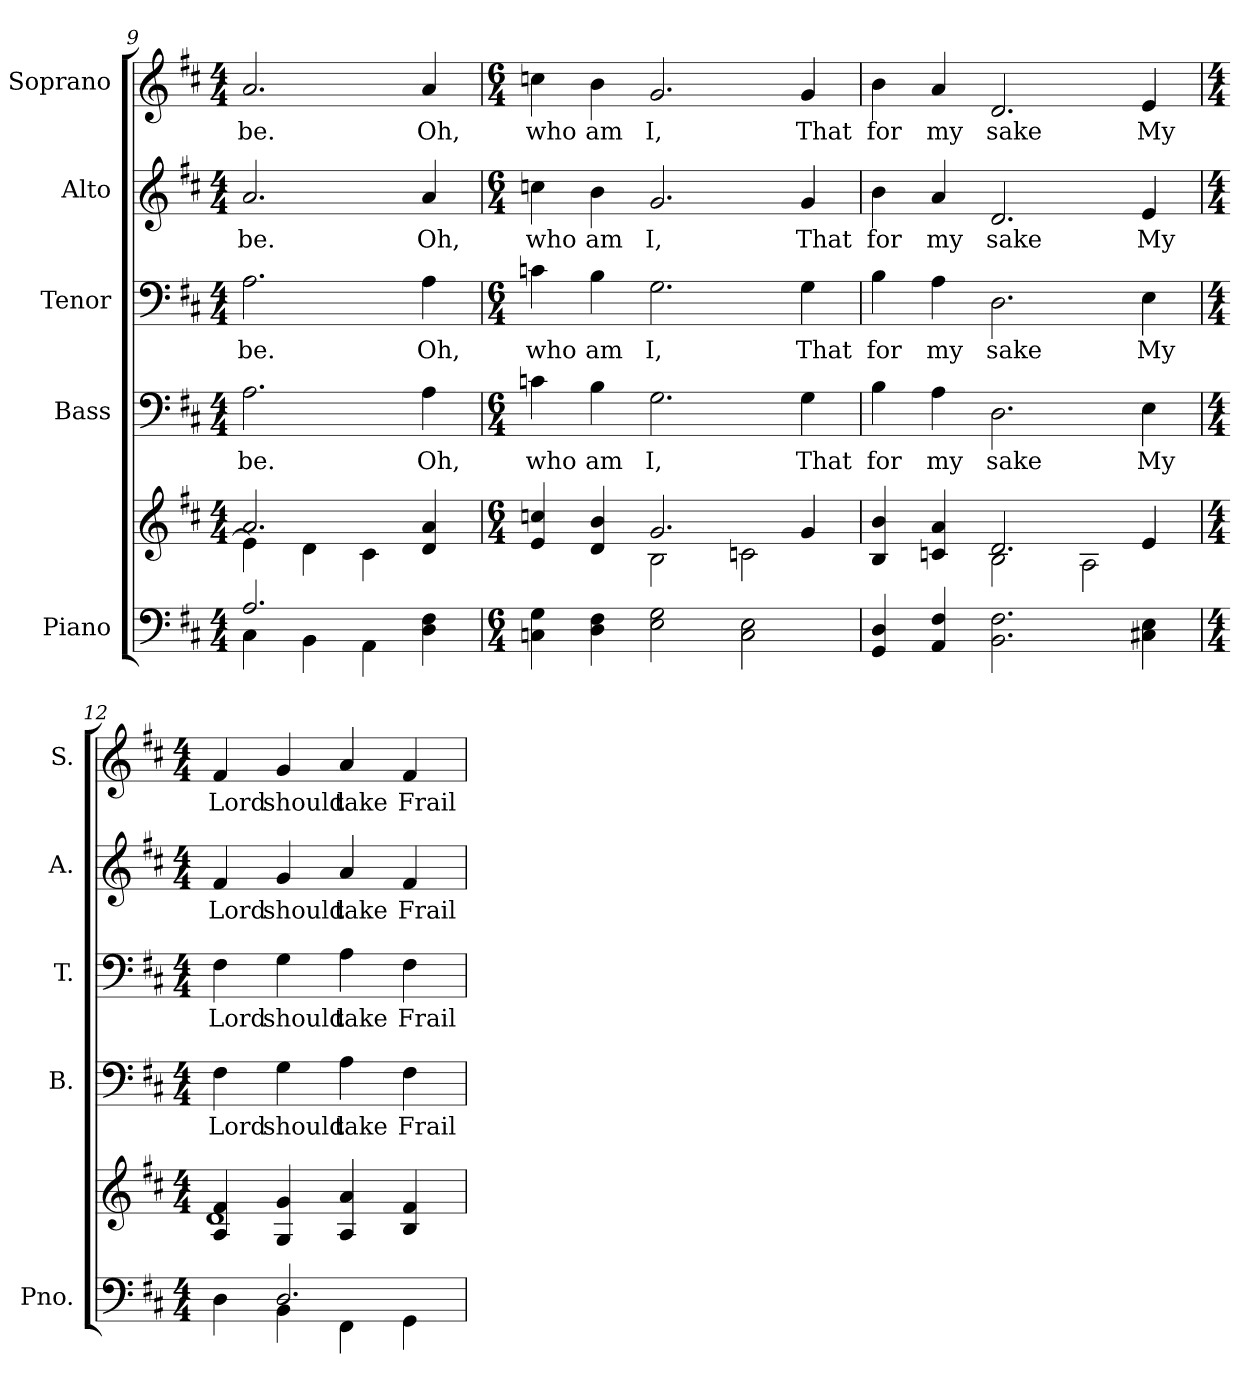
**kern	**kern	**kern	**text	**kern	**text	**kern	**text	**kern	**text
*part5	*part5	*part4	*part4	*part3	*part3	*part2	*part2	*part1	*part1
*staff6	*staff5	*staff4	*staff4	*staff3	*staff3	*staff2	*staff2	*staff1	*staff1
*I"Piano	*	*I"Bass	*	*I"Tenor	*	*I"Alto	*	*I"Soprano	*
*I'Pno.	*	*I'B.	*	*I'T.	*	*I'A.	*	*I'S.	*
*clefF4	*clefG2	*clefF4	*	*clefF4	*	*clefG2	*	*clefG2	*
*k[f#c#]	*k[f#c#]	*k[f#c#]	*	*k[f#c#]	*	*k[f#c#]	*	*k[f#c#]	*
*D:	*D:	*D:	*	*D:	*	*D:	*	*D:	*
*M4/4	*M4/4	*M4/4	*	*M4/4	*	*M4/4	*	*M4/4	*
=9	=9	=9	=9	=9	=9	=9	=9	=9	=9
*^	*^	*	*	*	*	*	*	*	*
!	!	!	!	!	!LO:LY:b:color=#000000	!	!	!	!	!	!
!	!	!	!	!	!	!	!LO:LY:b:color=#000000	!	!	!	!
!	!	!	!	!	!	!	!	!	!LO:LY:b:color=#000000	!	!
!	!	!	!	!	!	!	!	!	!	!	!LO:LY:b:color=#000000
2.Ai/	4C#i\	2.ai/	4ei\]	2.Ai\	be.	2.Ai\	be.	2.ai/	be.	2.ai/	be.
.	4BBi\	.	4di\	.	.	.	.	.	.	.	.
.	4AAi\	.	4c#i\	.	.	.	.	.	.	.	.
!	!	!	!	!	!LO:LY:b:color=#000000	!	!	!	!	!	!
!	!	!	!	!	!	!	!LO:LY:b:color=#000000	!	!	!	!
!	!	!	!	!	!	!	!	!	!LO:LY:b:color=#000000	!	!
!	!	!	!	!	!	!	!	!	!	!	!LO:LY:b:color=#000000
4Di\ 4F#i	4ryy	4di/ 4ai	4ryy	4Ai\	Oh,	4Ai\	Oh,	4ai/	Oh,	4ai/	Oh,
*v	*v	*	*	*	*	*	*	*	*	*	*
!!LO:PB:g=z
=10	=10	=10	=10	=10	=10	=10	=10	=10	=10	=10
*M6/4	*M6/4	*	*M6/4	*	*M6/4	*	*M6/4	*	*M6/4	*
*^	*	*	*	*	*	*	*	*	*	*
!	!	!	!	!	!LO:LY:b:color=#000000	!	!	!	!	!	!
*v	*v	*	*	*	*	*	*	*	*	*	*
*^	*	*	*	*	*	*	*	*	*	*
!	!	!	!	!	!	!	!LO:LY:b:color=#000000	!	!	!	!
*v	*v	*	*	*	*	*	*	*	*	*	*
*^	*	*	*	*	*	*	*	*	*	*
!	!	!	!	!	!	!	!	!	!LO:LY:b:color=#000000	!	!
*v	*v	*	*	*	*	*	*	*	*	*	*
*^	*	*	*	*	*	*	*	*	*	*
!	!	!	!	!	!	!	!	!	!	!	!LO:LY:b:color=#000000
*v	*v	*	*	*	*	*	*	*	*	*	*
4Cni\ 4Gi	4ei/ 4ccni	2ryy	4cni\	who	4cni\	who	4ccni\	who	4ccni\	who
!	!	!	!	!LO:LY:b:color=#000000	!	!	!	!	!	!
!	!	!	!	!	!	!LO:LY:b:color=#000000	!	!	!	!
!	!	!	!	!	!	!	!	!LO:LY:b:color=#000000	!	!
!	!	!	!	!	!	!	!	!	!	!LO:LY:b:color=#000000
4Di\ 4F#i	4di/ 4bi	.	4Bi\	am	4Bi\	am	4bi\	am	4bi\	am
!	!	!	!	!LO:LY:b:color=#000000	!	!	!	!	!	!
!	!	!	!	!	!	!LO:LY:b:color=#000000	!	!	!	!
!	!	!	!	!	!	!	!	!LO:LY:b:color=#000000	!	!
!	!	!	!	!	!	!	!	!	!	!LO:LY:b:color=#000000
2Ei\ 2Gi	2.gi/	2Bi\	2.Gi\	I,	2.Gi\	I,	2.gi/	I,	2.gi/	I,
2Ci\ 2Ei	.	2cni\	.	.	.	.	.	.	.	.
!	!	!	!	!LO:LY:b:color=#000000	!	!	!	!	!	!
!	!	!	!	!	!	!LO:LY:b:color=#000000	!	!	!	!
!	!	!	!	!	!	!	!	!LO:LY:b:color=#000000	!	!
!	!	!	!	!	!	!	!	!	!	!LO:LY:b:color=#000000
.	4gi/	.	4Gi\	That	4Gi\	That	4gi/	That	4gi/	That
=11	=11	=11	=11	=11	=11	=11	=11	=11	=11	=11
!	!	!	!	!LO:LY:b:color=#000000	!	!	!	!	!	!
!	!	!	!	!	!	!LO:LY:b:color=#000000	!	!	!	!
!	!	!	!	!	!	!	!	!LO:LY:b:color=#000000	!	!
!	!	!	!	!	!	!	!	!	!	!LO:LY:b:color=#000000
4GGi/ 4Di	4Bi/ 4bi	2ryy	4Bi\	for	4Bi\	for	4bi\	for	4bi\	for
!	!	!	!	!LO:LY:b:color=#000000	!	!	!	!	!	!
!	!	!	!	!	!	!LO:LY:b:color=#000000	!	!	!	!
!	!	!	!	!	!	!	!	!LO:LY:b:color=#000000	!	!
!	!	!	!	!	!	!	!	!	!	!LO:LY:b:color=#000000
4AAi/ 4F#i	4cni/ 4ai	.	4Ai\	my	4Ai\	my	4ai/	my	4ai/	my
!	!	!	!	!LO:LY:b:color=#000000	!	!	!	!	!	!
!	!	!	!	!	!	!LO:LY:b:color=#000000	!	!	!	!
!	!	!	!	!	!	!	!	!LO:LY:b:color=#000000	!	!
!	!	!	!	!	!	!	!	!	!	!LO:LY:b:color=#000000
2.BBi\ 2.F#i	2.di/	2Bi\	2.Di\	sake	2.Di\	sake	2.di/	sake	2.di/	sake
.	.	2Ai\	.	.	.	.	.	.	.	.
!	!	!	!	!LO:LY:b:color=#000000	!	!	!	!	!	!
!	!	!	!	!	!	!LO:LY:b:color=#000000	!	!	!	!
!	!	!	!	!	!	!	!	!LO:LY:b:color=#000000	!	!
!	!	!	!	!	!	!	!	!	!	!LO:LY:b:color=#000000
4C#Xi\ 4Ei	4ei/	.	4Ei\	My	4Ei\	My	4ei/	My	4ei/	My
=12	=12	=12	=12	=12	=12	=12	=12	=12	=12	=12
*M4/4	*M4/4	*	*M4/4	*	*M4/4	*	*M4/4	*	*M4/4	*
*^	*	*	*	*	*	*	*	*	*	*
!	!	!	!	!	!LO:LY:b:color=#000000	!	!	!	!	!	!
!	!	!	!	!	!	!	!LO:LY:b:color=#000000	!	!	!	!
!	!	!	!	!	!	!	!	!	!LO:LY:b:color=#000000	!	!
!	!	!	!	!	!	!	!	!	!	!	!LO:LY:b:color=#000000
4Di\	4ryy	4Ai/ 4f#i	1di	4F#i\	Lord	4F#i\	Lord	4f#i/	Lord	4f#i/	Lord
!	!	!	!	!	!LO:LY:b:color=#000000	!	!	!	!	!	!
!	!	!	!	!	!	!	!LO:LY:b:color=#000000	!	!	!	!
!	!	!	!	!	!	!	!	!	!LO:LY:b:color=#000000	!	!
!	!	!	!	!	!	!	!	!	!	!	!LO:LY:b:color=#000000
2.Di/	4BBi\	4Gi/ 4gi	.	4Gi\	should	4Gi\	should	4gi/	should	4gi/	should
!	!	!	!	!	!LO:LY:b:color=#000000	!	!	!	!	!	!
!	!	!	!	!	!	!	!LO:LY:b:color=#000000	!	!	!	!
!	!	!	!	!	!	!	!	!	!LO:LY:b:color=#000000	!	!
!	!	!	!	!	!	!	!	!	!	!	!LO:LY:b:color=#000000
.	4FF#i\	4Ai/ 4ai	.	4Ai\	take	4Ai\	take	4ai/	take	4ai/	take
!	!	!	!	!	!LO:LY:b:color=#000000	!	!	!	!	!	!
!	!	!	!	!	!	!	!LO:LY:b:color=#000000	!	!	!	!
!	!	!	!	!	!	!	!	!	!LO:LY:b:color=#000000	!	!
!	!	!	!	!	!	!	!	!	!	!	!LO:LY:b:color=#000000
.	4GGi\	4Bi/ 4f#i	.	4F#i\	Frail	4F#i\	Frail	4f#i/	Frail	4f#i/	Frail
*v	*v	*	*	*	*	*	*	*	*	*	*
*	*v	*v	*	*	*	*	*	*	*	*
=	=	=	=	=	=	=	=	=	=
*-	*-	*-	*-	*-	*-	*-	*-	*-	*-
